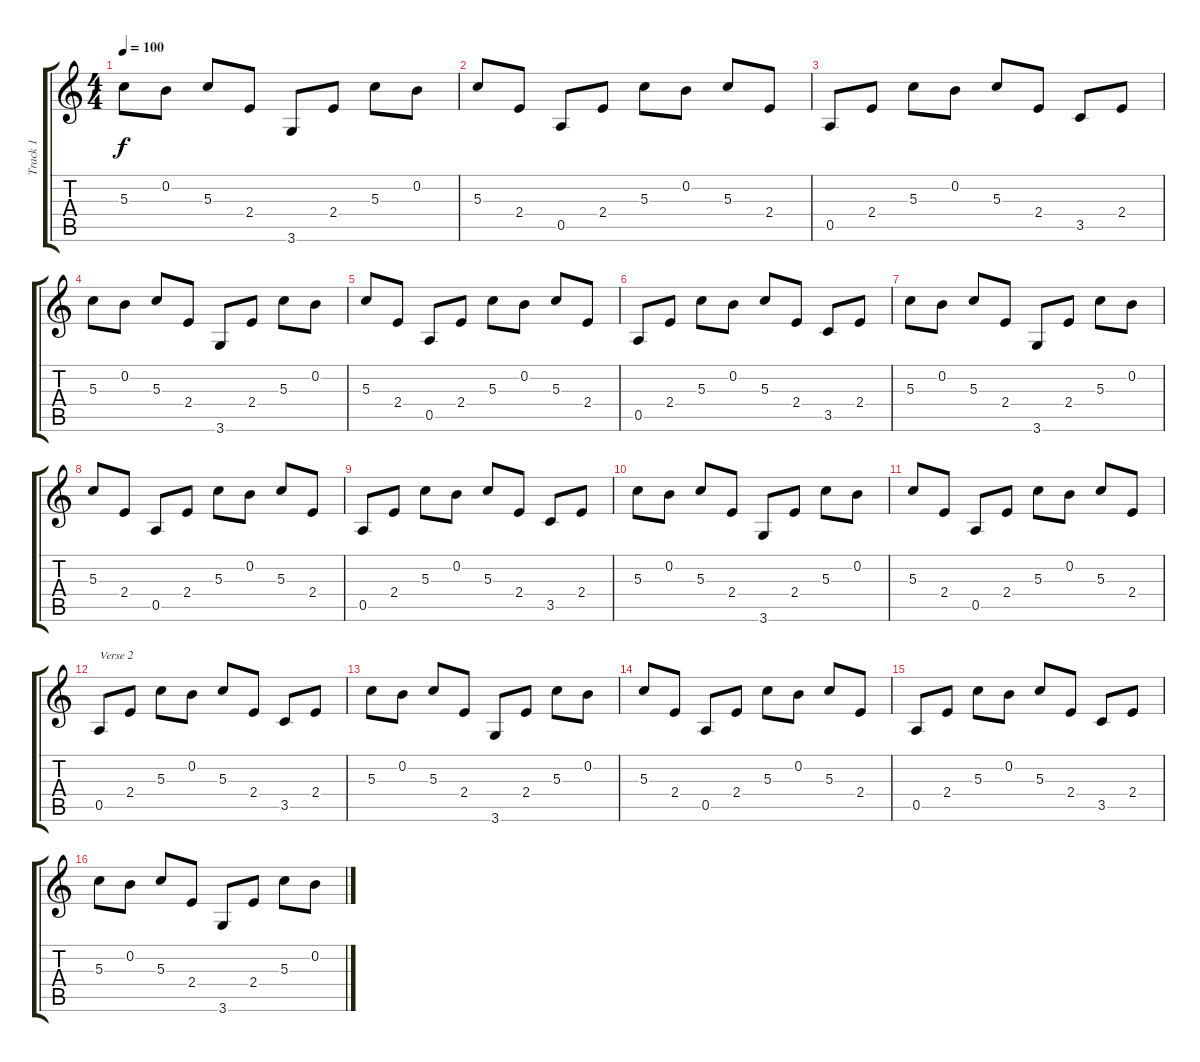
\track ("Track 1" "Track 1") {instrument acousticguitarsteel}
\staff {score tabs}
\tuning (E4 B3 G3 D3 A2 E2) {hide}
\ts (4 4)
\tempo 100
\clef g2
\ks c
5.3.8{dy f} 0.2.8 5.3.8 2.4.8 3.6.8 2.4.8 5.3.8 0.2.8 |
5.3.8 2.4.8 0.5.8 2.4.8 5.3.8 0.2.8 5.3.8 2.4.8 |
0.5.8 2.4.8 5.3.8 0.2.8 5.3.8 2.4.8 3.5.8 2.4.8 |
5.3.8 0.2.8 5.3.8 2.4.8 3.6.8 2.4.8 5.3.8 0.2.8 |
5.3.8 2.4.8 0.5.8 2.4.8 5.3.8 0.2.8 5.3.8 2.4.8 |
0.5.8 2.4.8 5.3.8 0.2.8 5.3.8 2.4.8 3.5.8 2.4.8 |
5.3.8 0.2.8 5.3.8 2.4.8 3.6.8 2.4.8 5.3.8 0.2.8 |
5.3.8 2.4.8 0.5.8 2.4.8 5.3.8 0.2.8 5.3.8 2.4.8 |
0.5.8 2.4.8 5.3.8 0.2.8 5.3.8 2.4.8 3.5.8 2.4.8 |
5.3.8 0.2.8 5.3.8 2.4.8 3.6.8 2.4.8 5.3.8 0.2.8 |
5.3.8 2.4.8 0.5.8 2.4.8 5.3.8 0.2.8 5.3.8 2.4.8 |
0.5.8{txt "Verse 2"} 2.4.8 5.3.8 0.2.8 5.3.8 2.4.8 3.5.8 2.4.8 |
5.3.8 0.2.8 5.3.8 2.4.8 3.6.8 2.4.8 5.3.8 0.2.8 |
5.3.8 2.4.8 0.5.8 2.4.8 5.3.8 0.2.8 5.3.8 2.4.8 |
0.5.8 2.4.8 5.3.8 0.2.8 5.3.8 2.4.8 3.5.8 2.4.8 |
5.3.8 0.2.8 5.3.8 2.4.8 3.6.8 2.4.8 5.3.8 0.2.8
